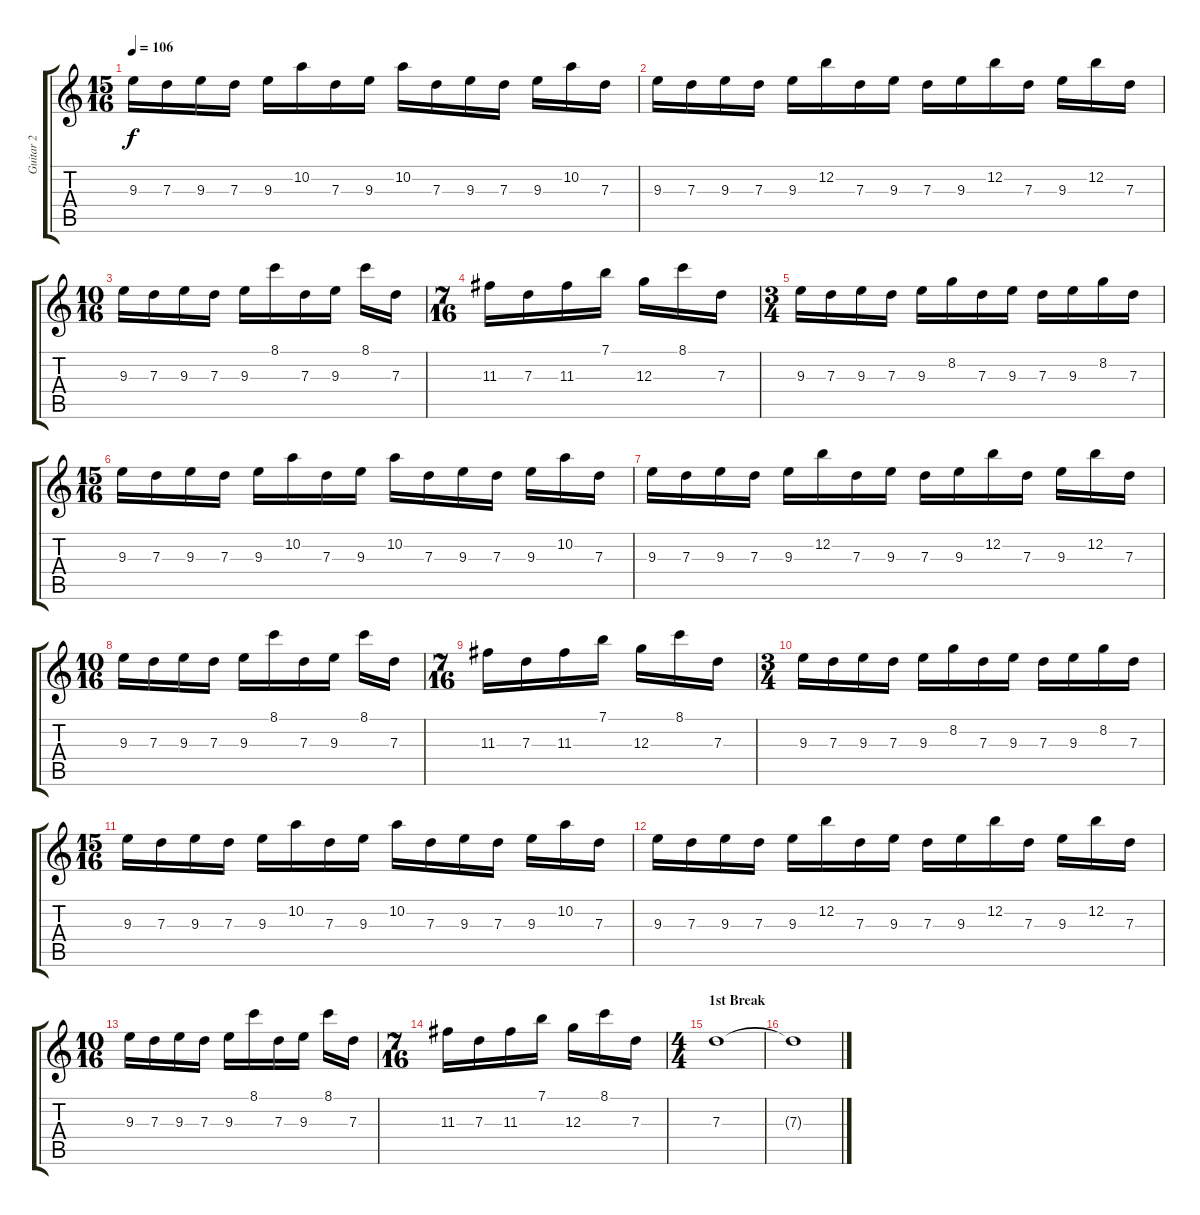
\track ("Guitar 2" "Guitar 2") {instrument distortionguitar}
\staff {score tabs}
\tuning (E4 B3 G3 D3 A2 D2) {hide}
\ts (15 16)
\tempo 106
\clef g2
\ks c
9.3.16{dy f} 7.3.16 9.3.16 7.3.16 9.3.16 10.2.16 7.3.16 9.3.16 10.2.16 7.3.16 9.3.16 7.3.16 9.3.16 10.2.16 7.3.16 |
9.3.16 7.3.16 9.3.16 7.3.16 9.3.16 12.2.16 7.3.16 9.3.16 7.3.16 9.3.16 12.2.16 7.3.16 9.3.16 12.2.16 7.3.16 |
\ts (10 16)
9.3.16 7.3.16 9.3.16 7.3.16 9.3.16 8.1.16 7.3.16 9.3.16 8.1.16 7.3.16 |
\ts (7 16)
11.3.16 7.3.16 11.3.16 7.1.16 12.3.16 8.1.16 7.3.16 |
\ts (3 4)
9.3.16 7.3.16 9.3.16 7.3.16 9.3.16 8.2.16 7.3.16 9.3.16 7.3.16 9.3.16 8.2.16 7.3.16 |
\ts (15 16)
9.3.16 7.3.16 9.3.16 7.3.16 9.3.16 10.2.16 7.3.16 9.3.16 10.2.16 7.3.16 9.3.16 7.3.16 9.3.16 10.2.16 7.3.16 |
9.3.16 7.3.16 9.3.16 7.3.16 9.3.16 12.2.16 7.3.16 9.3.16 7.3.16 9.3.16 12.2.16 7.3.16 9.3.16 12.2.16 7.3.16 |
\ts (10 16)
9.3.16 7.3.16 9.3.16 7.3.16 9.3.16 8.1.16 7.3.16 9.3.16 8.1.16 7.3.16 |
\ts (7 16)
11.3.16 7.3.16 11.3.16 7.1.16 12.3.16 8.1.16 7.3.16 |
\ts (3 4)
9.3.16 7.3.16 9.3.16 7.3.16 9.3.16 8.2.16 7.3.16 9.3.16 7.3.16 9.3.16 8.2.16 7.3.16 |
\ts (15 16)
9.3.16 7.3.16 9.3.16 7.3.16 9.3.16 10.2.16 7.3.16 9.3.16 10.2.16 7.3.16 9.3.16 7.3.16 9.3.16 10.2.16 7.3.16 |
9.3.16 7.3.16 9.3.16 7.3.16 9.3.16 12.2.16 7.3.16 9.3.16 7.3.16 9.3.16 12.2.16 7.3.16 9.3.16 12.2.16 7.3.16 |
\ts (10 16)
9.3.16 7.3.16 9.3.16 7.3.16 9.3.16 8.1.16 7.3.16 9.3.16 8.1.16 7.3.16 |
\ts (7 16)
11.3.16 7.3.16 11.3.16 7.1.16 12.3.16 8.1.16 7.3.16 |
\ts (4 4)
\section ("" "1st Break")
7.3.1 |
7.3{t}.1
